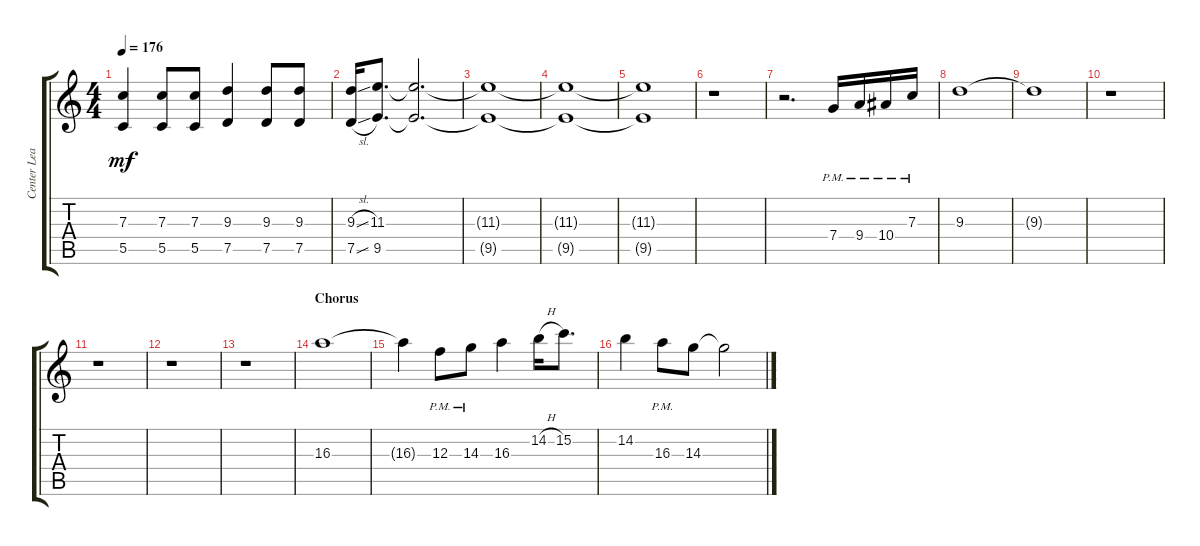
\track ("Center Lead 1" "Center Lea") {instrument overdrivenguitar}
\staff {score tabs}
\tuning (D4 A3 F3 C3 G2 C2) {hide}
\ts (4 4)
\tempo 176
\clef g2
\ks aminor
(7.3 5.5).4{dy mf} (7.3 5.5).8 (7.3 5.5).8 (9.3 7.5).4 (9.3 7.5).8 (9.3 7.5).8 |
(9.3{sl} 7.5{sl}).16 (11.3 9.5).8{d} (11.3{t} 9.5{t}).2{d} |
(11.3{t} 9.5{t}).1 |
(11.3{t} 9.5{t}).1 |
(11.3{t} 9.5{t}).1 |
r.1 |
r.2{d} 7.4{pm}.16 9.4{pm}.16 10.4{pm}.16 7.3{pm}.16 |
9.3.1 |
9.3{t}.1 |
r.1 |
r.1 |
r.1 |
r.1 |
\section ("" "Chorus")
16.3.1 |
16.3{t}.4 12.3{pm}.8 14.3{pm}.8 16.3.4 14.2{h}.16 15.2.8{d} |
14.2.4 16.3{pm}.8 14.3.8 14.3{t}.2
